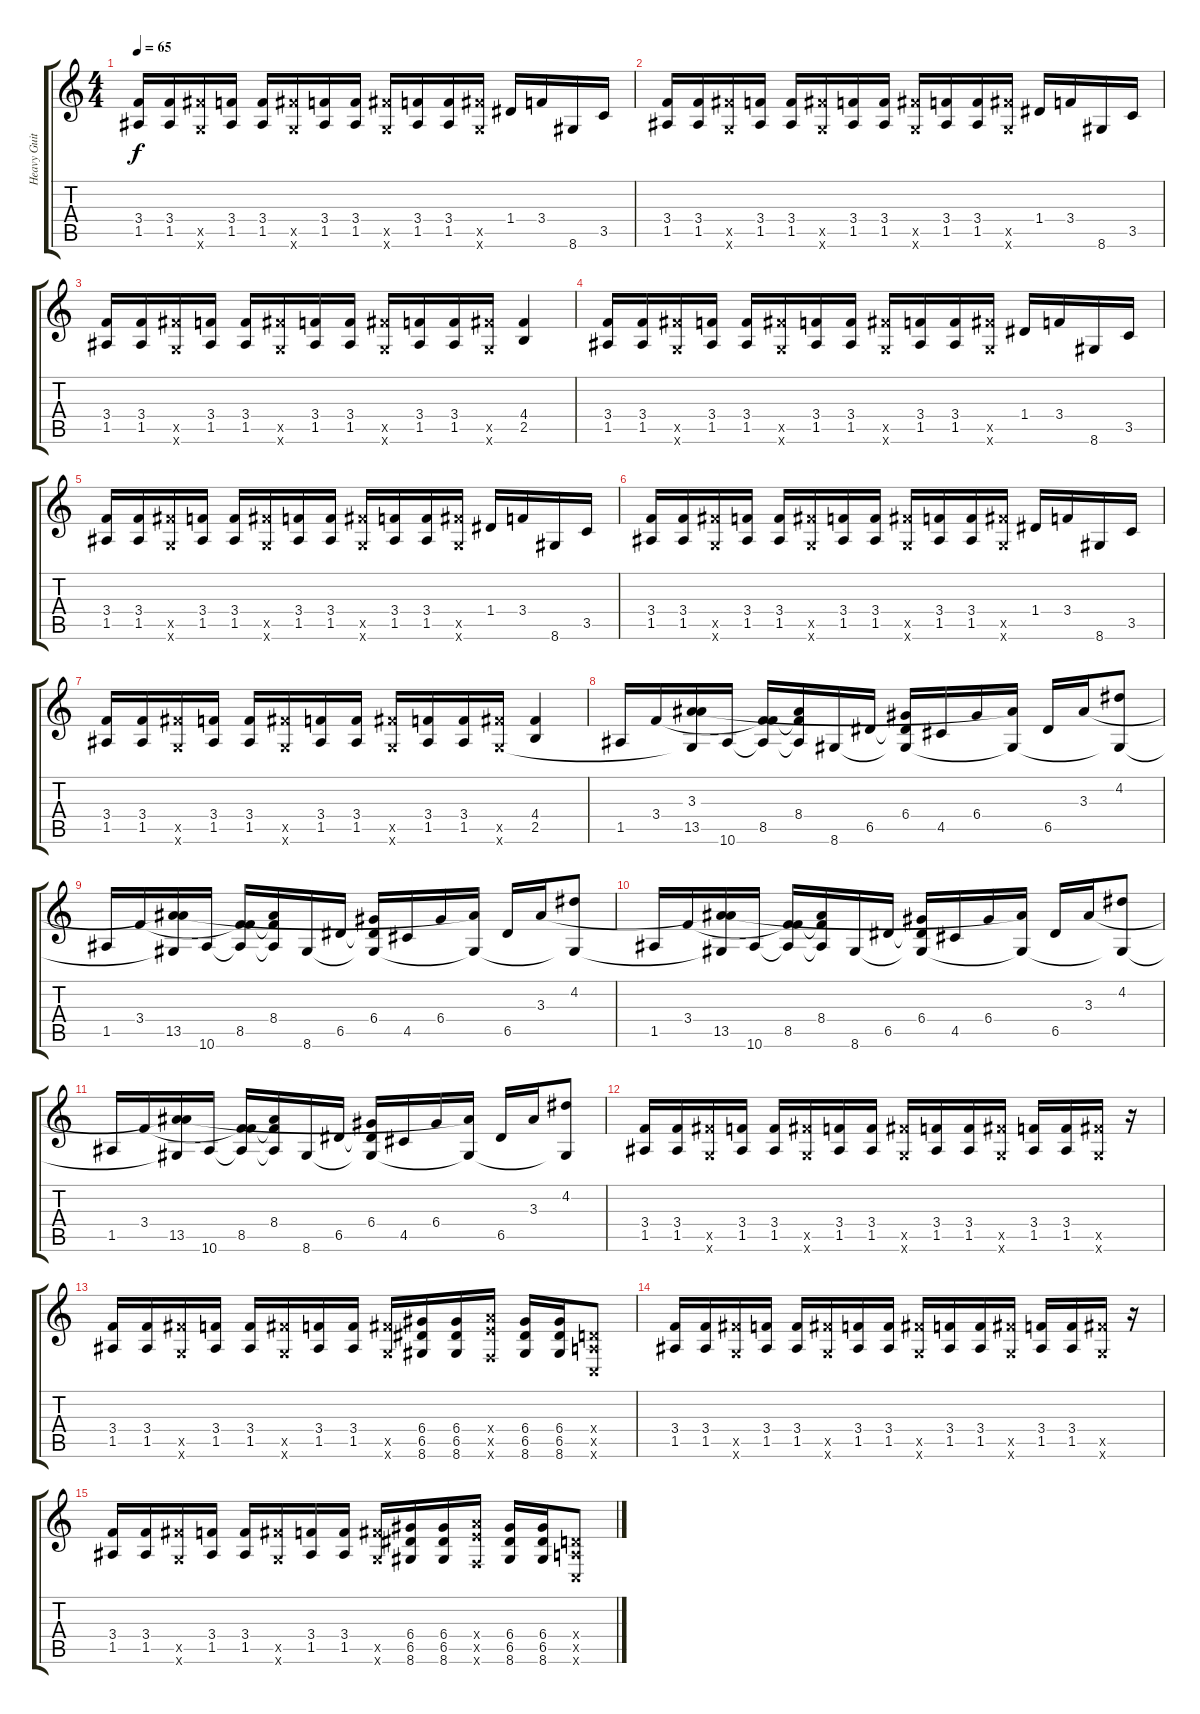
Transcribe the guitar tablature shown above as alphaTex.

\track ("Heavy Guitar" "Heavy Guit") {instrument distortionguitar}
\staff {score tabs}
\tuning (E4 B3 G3 D3 A2 C2) {hide}
\ts (4 4)
\tempo 65
\clef g2
\ks c
(3.4 1.5).16{dy f} (3.4 1.5).16 (9.5{x} 7.6{x}).16 (3.4 1.5).16 (3.4 1.5).16 (9.5{x} 7.6{x}).16 (3.4 1.5).16 (3.4 1.5).16 (9.5{x} 7.6{x}).16 (3.4 1.5).16 (3.4 1.5).16 (9.5{x} 7.6{x}).16 1.4.16 3.4.16 8.6.16 3.5.16 |
(3.4 1.5).16 (3.4 1.5).16 (9.5{x} 7.6{x}).16 (3.4 1.5).16 (3.4 1.5).16 (9.5{x} 7.6{x}).16 (3.4 1.5).16 (3.4 1.5).16 (9.5{x} 7.6{x}).16 (3.4 1.5).16 (3.4 1.5).16 (9.5{x} 7.6{x}).16 1.4.16 3.4.16 8.6.16 3.5.16 |
(3.4 1.5).16 (3.4 1.5).16 (9.5{x} 7.6{x}).16 (3.4 1.5).16 (3.4 1.5).16 (9.5{x} 7.6{x}).16 (3.4 1.5).16 (3.4 1.5).16 (9.5{x} 7.6{x}).16 (3.4 1.5).16 (3.4 1.5).16 (9.5{x} 7.6{x}).16 (4.4 2.5).4 |
(3.4 1.5).16 (3.4 1.5).16 (9.5{x} 7.6{x}).16 (3.4 1.5).16 (3.4 1.5).16 (9.5{x} 7.6{x}).16 (3.4 1.5).16 (3.4 1.5).16 (9.5{x} 7.6{x}).16 (3.4 1.5).16 (3.4 1.5).16 (9.5{x} 7.6{x}).16 1.4.16 3.4.16 8.6.16 3.5.16 |
(3.4 1.5).16 (3.4 1.5).16 (9.5{x} 7.6{x}).16 (3.4 1.5).16 (3.4 1.5).16 (9.5{x} 7.6{x}).16 (3.4 1.5).16 (3.4 1.5).16 (9.5{x} 7.6{x}).16 (3.4 1.5).16 (3.4 1.5).16 (9.5{x} 7.6{x}).16 1.4.16 3.4.16 8.6.16 3.5.16 |
(3.4 1.5).16 (3.4 1.5).16 (9.5{x} 7.6{x}).16 (3.4 1.5).16 (3.4 1.5).16 (9.5{x} 7.6{x}).16 (3.4 1.5).16 (3.4 1.5).16 (9.5{x} 7.6{x}).16 (3.4 1.5).16 (3.4 1.5).16 (9.5{x} 7.6{x}).16 1.4.16 3.4.16 8.6.16 3.5.16 |
(3.4 1.5).16 (3.4 1.5).16 (9.5{x} 7.6{x}).16 (3.4 1.5).16 (3.4 1.5).16 (9.5{x} 7.6{x}).16 (3.4 1.5).16 (3.4 1.5).16 (9.5{x} 7.6{x}).16 (3.4 1.5).16 (3.4 1.5).16 (9.5{x} 7.6{x}).16 (4.4 2.5).4 |
1.5.16 3.4.16 (3.3 13.5 7.6{t}).16 10.6.16 (3.4{t} 8.5 10.6{t}).16 (8.4 8.5{t} 10.6{t}).16 8.6.16 6.5.16 (6.4 6.5{t} 8.6{t}).16 4.5.16 6.4.16 (3.3{t} 8.6{t}).16 6.5.16 3.3.16 (4.2 8.6{t}).8 |
1.5.16 3.4.16 (3.3{t} 13.5 8.6{t}).16 10.6.16 (3.4{t} 8.5 10.6{t}).16 (8.4 8.5{t} 10.6{t}).16 8.6.16 6.5.16 (6.4 6.5{t} 8.6{t}).16 4.5.16 6.4.16 (3.3{t} 8.6{t}).16 6.5.16 3.3.16 (4.2 8.6{t}).8 |
1.5.16 3.4.16 (3.3{t} 13.5 8.6{t}).16 10.6.16 (3.4{t} 8.5 10.6{t}).16 (8.4 8.5{t} 10.6{t}).16 8.6.16 6.5.16 (6.4 6.5{t} 8.6{t}).16 4.5.16 6.4.16 (3.3{t} 8.6{t}).16 6.5.16 3.3.16 (4.2 8.6{t}).8 |
1.5.16 3.4.16 (3.3{t} 13.5 8.6{t}).16 10.6.16 (3.4{t} 8.5 10.6{t}).16 (8.4 8.5{t} 10.6{t}).16 8.6.16 6.5.16 (6.4 6.5{t} 8.6{t}).16 4.5.16 6.4.16 (3.3{t} 8.6{t}).16 6.5.16 3.3.16 (4.2 8.6{t}).8 |
(3.4 1.5).16 (3.4 1.5).16 (9.5{x} 7.6{x}).16 (3.4 1.5).16 (3.4 1.5).16 (9.5{x} 7.6{x}).16 (3.4 1.5).16 (3.4 1.5).16 (9.5{x} 7.6{x}).16 (3.4 1.5).16 (3.4 1.5).16 (9.5{x} 7.6{x}).16 (3.4 1.5).16 (3.4 1.5).16 (9.5{x} 7.6{x}).16 r.16 |
(3.4 1.5).16 (3.4 1.5).16 (9.5{x} 7.6{x}).16 (3.4 1.5).16 (3.4 1.5).16 (9.5{x} 7.6{x}).16 (3.4 1.5).16 (3.4 1.5).16 (9.5{x} 7.6{x}).16 (6.4 6.5 8.6).16 (6.4 6.5 8.6).16 (7.4{x} 7.5{x} 5.6{x}).16 (6.4 6.5 8.6).16 (6.4 6.5 8.6).16 (0.4{x} 0.5{x} 0.6{x}).8 |
(3.4 1.5).16 (3.4 1.5).16 (9.5{x} 7.6{x}).16 (3.4 1.5).16 (3.4 1.5).16 (9.5{x} 7.6{x}).16 (3.4 1.5).16 (3.4 1.5).16 (9.5{x} 7.6{x}).16 (3.4 1.5).16 (3.4 1.5).16 (9.5{x} 7.6{x}).16 (3.4 1.5).16 (3.4 1.5).16 (9.5{x} 7.6{x}).16 r.16 |
(3.4 1.5).16 (3.4 1.5).16 (9.5{x} 7.6{x}).16 (3.4 1.5).16 (3.4 1.5).16 (9.5{x} 7.6{x}).16 (3.4 1.5).16 (3.4 1.5).16 (9.5{x} 7.6{x}).16 (6.4 6.5 8.6).16 (6.4 6.5 8.6).16 (7.4{x} 7.5{x} 5.6{x}).16 (6.4 6.5 8.6).16 (6.4 6.5 8.6).16 (0.4{x} 0.5{x} 0.6{x}).8
